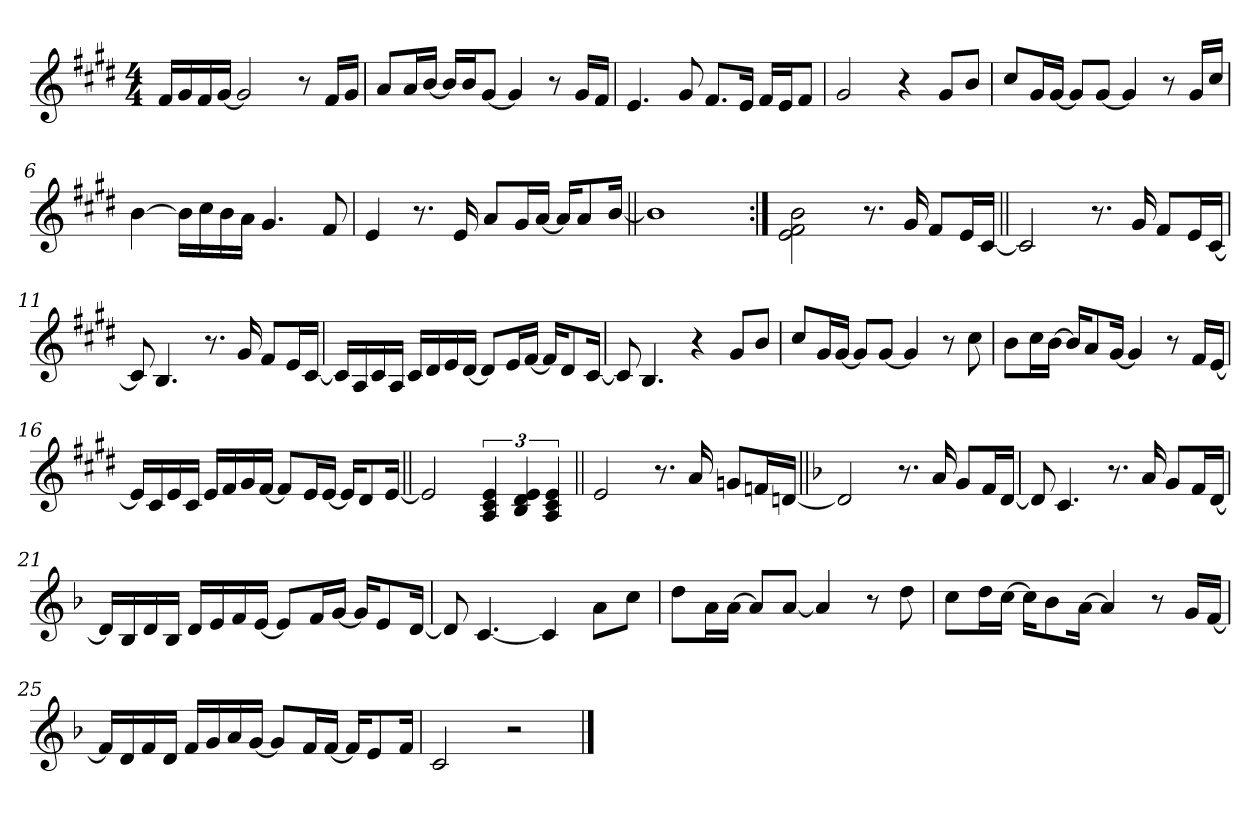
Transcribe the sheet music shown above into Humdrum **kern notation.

**kern
*part1
*staff1
*clefG2
*k[f#c#g#d#]
*E:
*M4/4
*MM76
=1
16f#/LL
16g#/
16f#/
[16g#/JJ
2g#/]
8r
16f#/LL
16g#/JJ
=2
8a/L
16a/L
[16b/JJ
16b/LL]
16b/J
[8g#/J
4g#/]
8r
16g#/LL
16f#/JJ
=3
4.e/
8g#/
8.f#/L
16e/Jk
16f#/LL
16e/J
8f#/J
=4
2g#/
4r
8g#/L
8b/J
!!LO:LB:g=z
=5
8cc#/L
16g#/L
[16g#/JJ
8g#/L]
[8g#/J
4g#/]
8r
16g#/LL
16cc#/JJ
=6
[4b\
16b\LL]
16cc#\
16b\
16a\JJ
4.g#/
8f#/
=7
4e/
8.r
16e/
8a/L
16g#/L
[16a/JJ
16a/KL]
8a/
[16b/Jk
=8||
1b]
=9:|!
2e\ 2f#\ 2b\
8.r
16g#/
8f#/L
16e/L
[16c#/JJ
!!LO:LB:g=z
=10||
2c#/]
8.r
16g#/
8f#/L
16e/L
[16c#/JJ
=11
8c#/]
4.B/
8.r
16g#/
8f#/L
16e/L
[16c#/JJ
=12
16c#/LL]
16A/
16c#/
16A/JJ
16c#/LL
16d#/
16e/
[16d#/JJ
8d#/L]
16e/L
[16f#/JJ
16f#/KL]
8d#/
[16c#/Jk
=13
8c#/]
4.B/
4r
8g#/L
8b/J
!!LO:LB:g=z
=14
8cc#/L
16g#/L
[16g#/JJ
8g#/L]
[8g#/J
4g#/]
8r
8cc#\
=15
8b\L
16cc#\L
[16b\JJ
16b/KL]
8a/
[16g#/Jk
4g#/]
8r
16f#/LL
[16e/JJ
=16
16e/LL]
16c#/
16e/
16c#/JJ
16e/LL
16f#/
16g#/
[16f#/JJ
8f#/L]
16e/L
[16e/JJ
16e/KL]
8d#/
[16e/Jk
=17||
2e/]
6A/ 6c#/ 6e/
6B/ 6d#/ 6e/
6A/ 6c#/ 6e/
!!LO:LB:g=z
=18||
2e/
8.r
16a/
8gn/L
16fn/L
[16dn/JJ
=19||
*k[b-]
*F:
2d/]
8.r
16a/
8g/L
16f/L
[16d/JJ
=20
8d/]
4.c/
8.r
16a/
8g/L
16f/L
[16d/JJ
=21
16d/LL]
16B-/
16d/
16B-/JJ
16d/LL
16e/
16f/
[16e/JJ
8e/L]
16f/L
[16g/JJ
16g/KL]
8e/
[16d/Jk
!!LO:LB:g=z
=22
8d/]
[4.c/
4c/]
8a\L
8cc\J
=23
8dd\L
16a\L
[16a\JJ
8a/L]
[8a/J
4a/]
8r
8dd\
=24
8cc\L
16dd\L
[16cc\JJ
16cc\KL]
8b-\
[16a\Jk
4a/]
8r
16g/LL
[16f/JJ
=25
16f/LL]
16d/
16f/
16d/JJ
16f/LL
16g/
16a/
[16g/JJ
8g/L]
16f/L
[16f/JJ
16f/KL]
8e/
16f/Jk
=26
2c/
2r
==
*-
